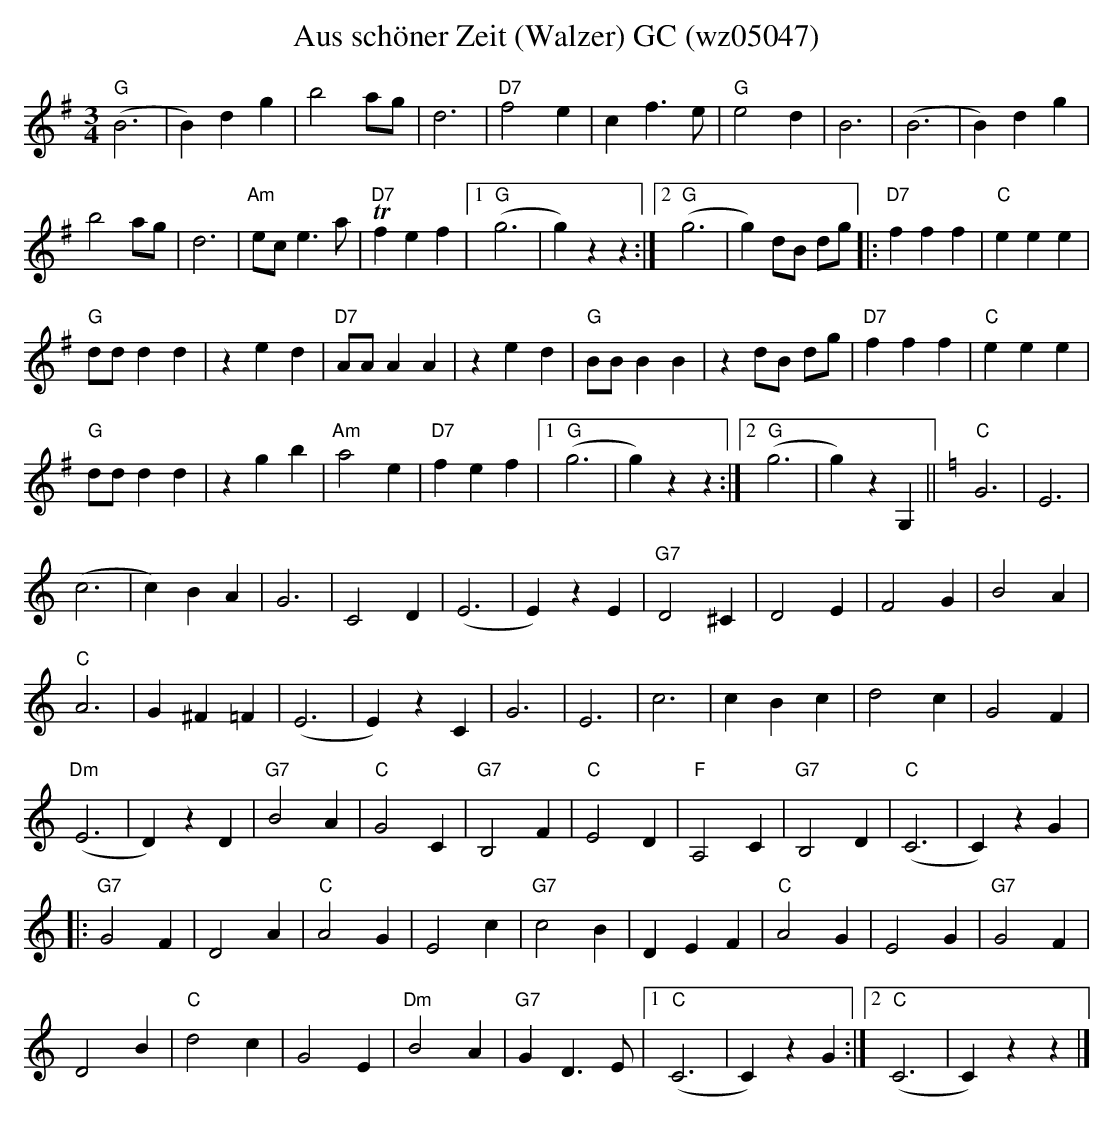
X:1
T:Aus sch\"oner Zeit (Walzer) GC (wz05047)
M:3/4
L:1/4
K:G major
"G"(B3 | B)dg | b2a/2g/2 | d3 | "D7"f2e | cf>e | "G"e2d | B3 | (B3 | B)dg |
b2a/2g/2 | d3 | "Am"e/2c/2e>a | "D7"Tfef |1 "G"(g3 | g)zz :|2 "G"(g3 | g)d/2B/2 d/2g/2 |: "D7"fff | "C"eee |
"G"d/2d/2dd | zed | "D7"A/2A/2AA | zed | "G"B/2B/2BB | zd/2B/2 d/2g/2 | "D7"fff | "C"eee |
"G"d/2d/2dd | zgb | "Am"a2e | "D7"fef |1 "G"(g3 | g)zz :|2 "G"(g3 | g)zG, || [K:C] "C"G3 | E3 |
(c3 | c)BA | G3 | C2D | (E3 | E)zE | "G7"D2^C | D2E | F2G | B2A |
"C"A3 | G^F=F | (E3 | E)zC | G3 | E3 | c3 | cBc | d2c | G2F |
"Dm"(E3 | D)zD | "G7"B2A | "C"G2C | "G7"B,2F | "C"E2D | "F"A,2C | "G7"B,2D | "C"(C3 | C)zG |:
"G7"G2F | D2A | "C"A2G | E2c | "G7"c2B | DEF | "C"A2G | E2G | "G7"G2F |
D2B | "C"d2c | G2E | "Dm"B2A | "G7"GD>E |1 "C"(C3 | C)zG :|2 "C"(C3 | C)zz |]
